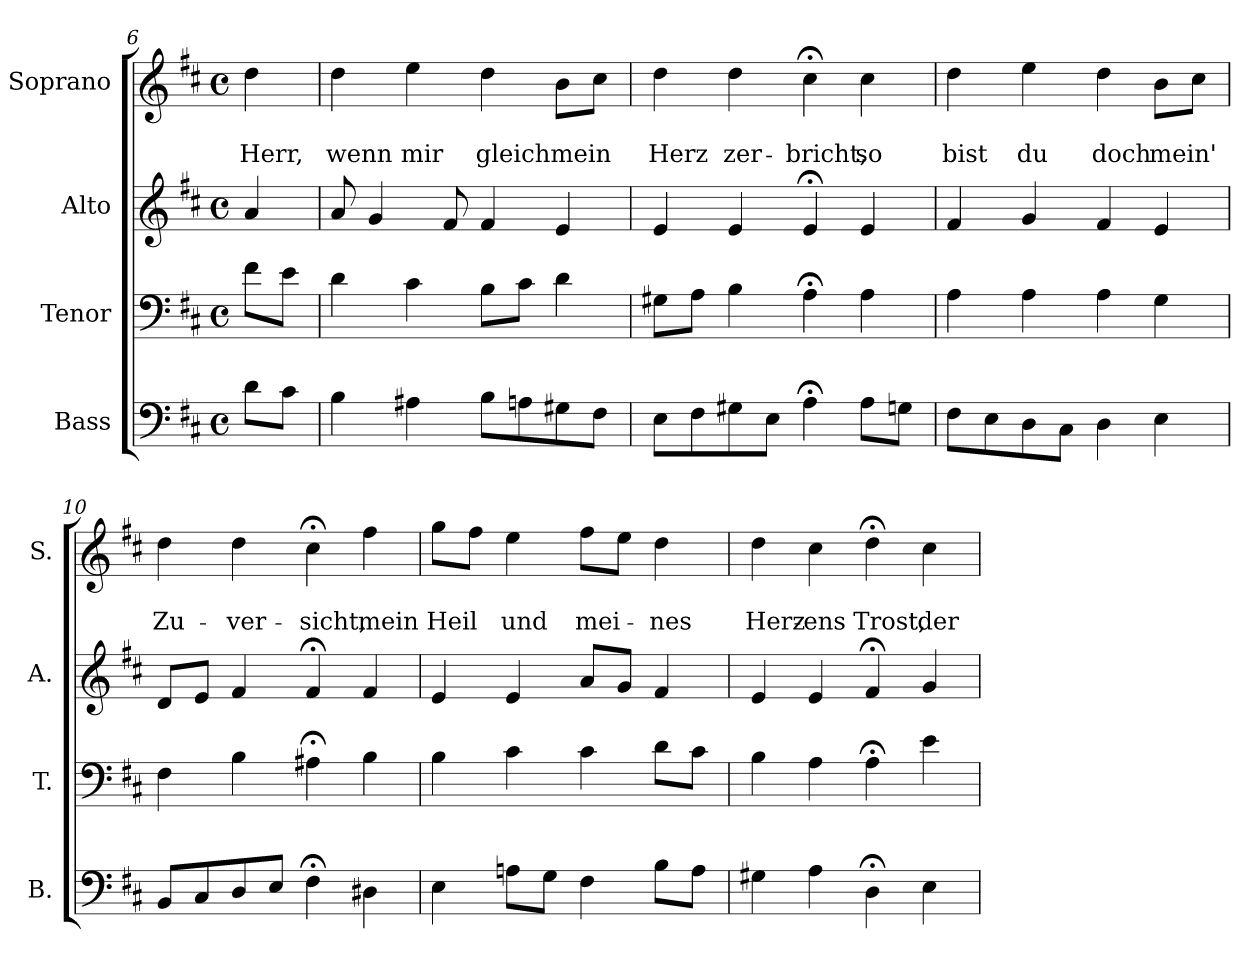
**kern	**kern	**kern	**kern	**text	**text
*part4	*part3	*part2	*part1	*part1	*part1
*staff4	*staff3	*staff2	*staff1	*staff1	*staff1
*I"Bass	*I"Tenor	*I"Alto	*I"Soprano	*	*
*I'B.	*I'T.	*I'A.	*I'S.	*	*
*clefF4	*clefF4	*clefG2	*clefG2	*	*
*k[f#c#]	*k[f#c#]	*k[f#c#]	*k[f#c#]	*	*
*D:	*D:	*D:	*D:	*	*
*M4/4	*M4/4	*M4/4	*M4/4	*	*
*met(c)	*met(c)	*met(c)	*met(c)	*	*
=6a	=6a	=6a	=6a	=6a	=6a
8d\L	8f#\L	4a/	4dd\	.	Herr,
8c#\J	8e\J	.	.	.	.
=7	=7	=7	=7	=7	=7
4B\	4d\	8a/	4dd\	.	wenn
.	.	4g/	.	.	.
4A#X\	4c#\	.	4ee\	.	mir
.	.	8f#/	.	.	.
8B\L	8B\L	4f#/	4dd\	.	gleich
8An\	8c#\J	.	.	.	.
8G#X\	4d\	4e/	8b\L	.	mein
8F#\J	.	.	8cc#\J	.	.
=8	=8	=8	=8	=8	=8
8E\L	8G#X\L	4e/	4dd\	.	Herz
8F#\	8A\J	.	.	.	.
8G#X\	4B\	4e/	4dd\	.	zer-
8E\J	.	.	.	.	.
4A;<\	4A;<\	4e;</	4cc#;<\	.	-bricht,
8A\L	4A\	4e/	4cc#\	.	so
8Gn\J	.	.	.	.	.
=9	=9	=9	=9	=9	=9
8F#\L	4A\	4f#/	4dd\	.	bist
8E\	.	.	.	.	.
8D\	4A\	4g/	4ee\	.	du
8C#\J	.	.	.	.	.
4D\	4A\	4f#/	4dd\	.	doch
4E\	4G\	4e/	8b\L	.	mein'
.	.	.	8cc#\J	.	.
!!LO:PB:g=z
=10	=10	=10	=10	=10	=10
8BB/L	4F#\	8d/L	4dd\	.	Zu-
8C#/	.	8e/J	.	.	.
8D/	4B\	4f#/	4dd\	.	-ver-
8E/J	.	.	.	.	.
4F#;<\	4A#X;<\	4f#;</	4cc#;<\	.	-sicht,
4D#X\	4B\	4f#/	4ff#\	.	mein
=11	=11	=11	=11	=11	=11
4E\	4B\	4e/	8gg\L	.	Heil
.	.	.	8ff#\J	.	.
8An\L	4c#\	4e/	4ee\	.	und
8G\J	.	.	.	.	.
4F#\	4c#\	8a/L	8ff#\L	.	mei-
.	.	8g/J	8ee\J	.	.
8B\L	8d\L	4f#/	4dd\	.	-nes
8A\J	8c#\J	.	.	.	.
=12	=12	=12	=12	=12	=12
4G#X\	4B\	4e/	4dd\	.	Herz-
4A\	4A\	4e/	4cc#\	.	-ens
4D;<\	4A;<\	4f#;</	4dd;<\	.	Trost,
4E\	4e\	4g/	4cc#\	.	der
=	=	=	=	=	=
*-	*-	*-	*-	*-	*-
